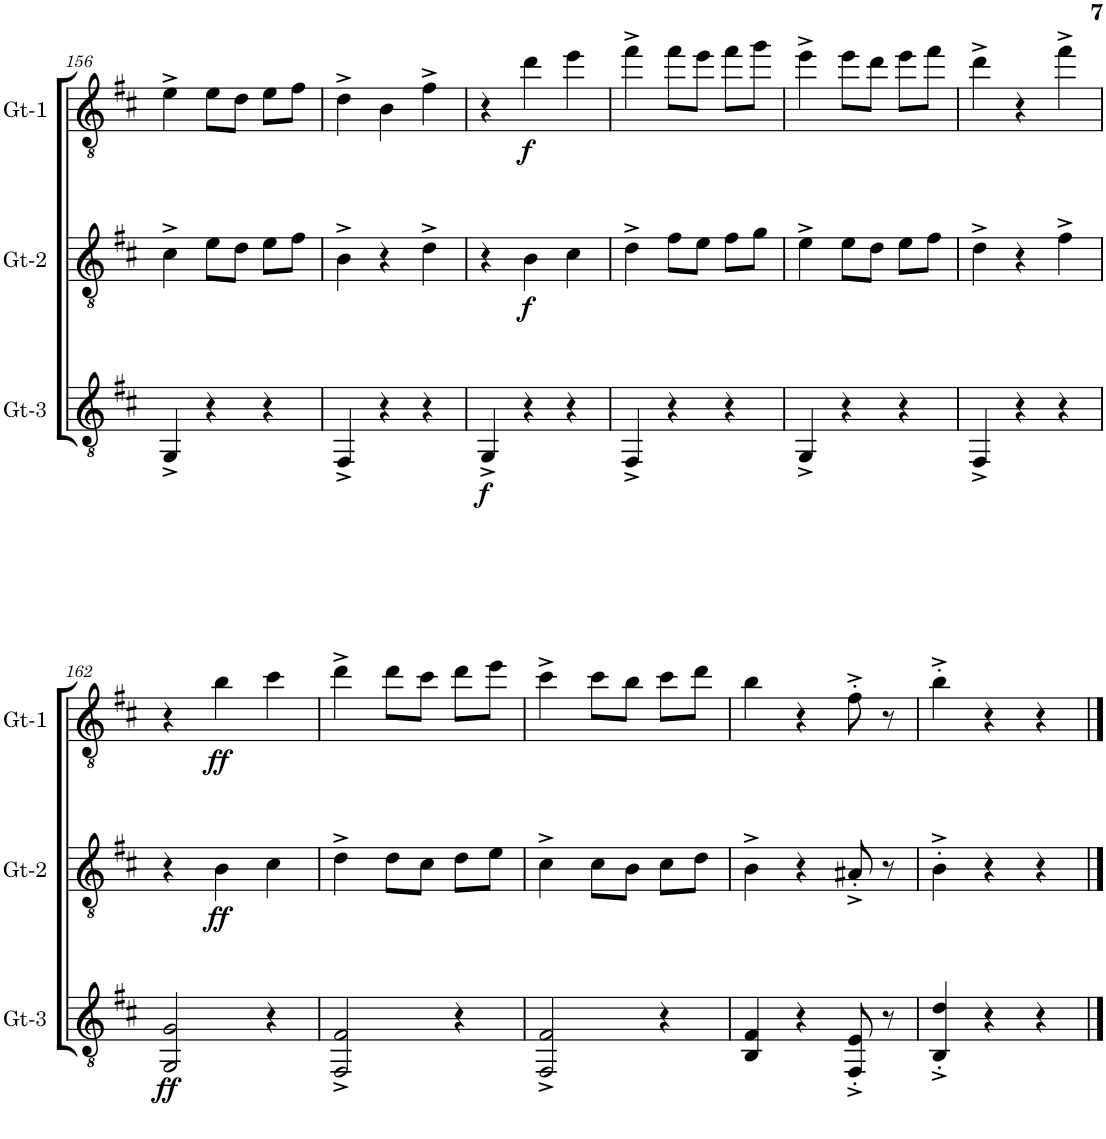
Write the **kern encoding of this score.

**kern	**dynam	**kern	**dynam	**kern	**dynam
*part3	*part3	*part2	*part2	*part1	*part1
*staff3	*staff3	*staff2	*staff2	*staff1	*staff1
*I"Gt-3	*	*I"Gt-2	*	*I"Gt-1	*
*I'Gt-3	*	*I'Gt-2	*	*I'Gt-1	*
!!LO:PB:g=z
*clefGv2	*	*clefGv2	*	*clefGv2	*
*k[f#c#]	*	*k[f#c#]	*	*k[f#c#]	*
*M3/4	*	*M3/4	*	*M3/4	*
=156	=156	=156	=156	=156	=156
4GG^/	.	4c#^\	.	4e^\	.
4r	.	8e\L	.	8e\L	.
.	.	8d\J	.	8d\J	.
4r	.	8e\L	.	8e\L	.
.	.	8f#\J	.	8f#\J	.
=157	=157	=157	=157	=157	=157
4FF#^/	.	4B^\	.	4d^\	.
4r	.	4r	.	4B\	.
4r	.	4d^\	.	4f#^\	.
=158	=158	=158	=158	=158	=158
!	!LO:DY:b	!	!	!	!
4GG^/	f	4r	.	4r	.
!	!	!	!LO:DY:b	!	!LO:DY:b
4r	.	4B\	f	4dd\	f
4r	.	4c#\	.	4ee\	.
=159	=159	=159	=159	=159	=159
4FF#^/	.	4d^\	.	4ff#^\	.
4r	.	8f#\L	.	8ff#\L	.
.	.	8e\J	.	8ee\J	.
4r	.	8f#\L	.	8ff#\L	.
.	.	8g\J	.	8gg\J	.
=160	=160	=160	=160	=160	=160
4GG^/	.	4e^\	.	4ee^\	.
4r	.	8e\L	.	8ee\L	.
.	.	8d\J	.	8dd\J	.
4r	.	8e\L	.	8ee\L	.
.	.	8f#\J	.	8ff#\J	.
=161	=161	=161	=161	=161	=161
4FF#^/	.	4d^\	.	4dd^\	.
4r	.	4r	.	4r	.
4r	.	4f#^\	.	4ff#^\	.
!!LO:LB:g=z
=162	=162	=162	=162	=162	=162
!	!LO:DY:b	!	!	!	!
2GG/ 2G/	ff	4r	.	4r	.
!	!	!	!LO:DY:b	!	!LO:DY:b
.	.	4B\	ff	4b\	ff
4r	.	4c#\	.	4cc#\	.
=163	=163	=163	=163	=163	=163
2FF#/^ 2F#/^	.	4d^\	.	4dd^\	.
.	.	8d\L	.	8dd\L	.
.	.	8c#\J	.	8cc#\J	.
4r	.	8d\L	.	8dd\L	.
.	.	8e\J	.	8ee\J	.
=164	=164	=164	=164	=164	=164
2FF#/^ 2F#/^	.	4c#^\	.	4cc#^\	.
.	.	8c#\L	.	8cc#\L	.
.	.	8B\J	.	8b\J	.
4r	.	8c#\L	.	8cc#\L	.
.	.	8d\J	.	8dd\J	.
=165	=165	=165	=165	=165	=165
4BB/ 4F#/	.	4B^\	.	4b\	.
4r	.	4r	.	4r	.
8FF#/'^ 8E/'^	.	8A#X'^/	.	8f#'^\	.
8r	.	8r	.	8r	.
=166	=166	=166	=166	=166	=166
4BB/'^ 4d/'^	.	4B'^\	.	4b'^\	.
4r	.	4r	.	4r	.
4r	.	4r	.	4r	.
==	==	==	==	==	==
*-	*-	*-	*-	*-	*-
